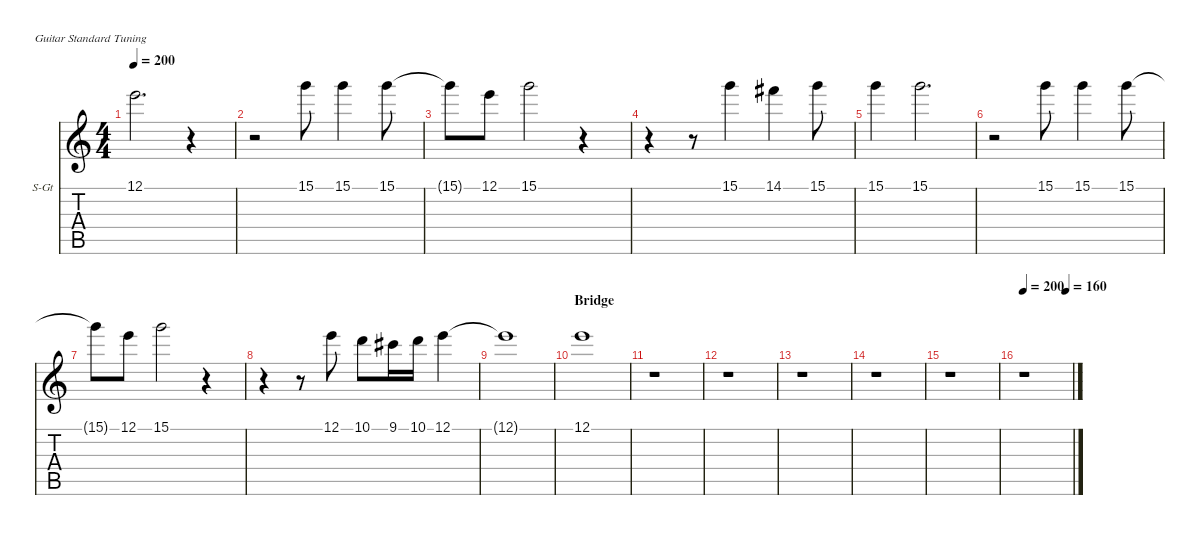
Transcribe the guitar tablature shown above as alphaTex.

\hideDynamics
\bracketExtendMode nobrackets
\firstSystemTrackNameOrientation horizontal
\otherSystemsTrackNameOrientation horizontal
\track ("Vocals" "S-Gt") {instrument lead1square}
\staff {score tabs}
\tuning (E4 B3 G3 D3 A2 E2)
\displaytranspose 12
\ts (4 4)
\tempo 200
\clef g2
\ks c
12.1{t}.2{d dy f} r.4 |
r.2 15.1.8 15.1.4 15.1.8 |
15.1{t}.8 12.1.8 15.1.2 r.4 |
r.4 r.8 15.1.4 14.1{acc #}.4 15.1.8 |
15.1.4 15.1.2{d} |
r.2 15.1.8 15.1.4 15.1.8 |
15.1{t}.8 12.1.8 15.1.2 r.4 |
r.4 r.8 12.1.8 10.1.8 9.1{acc #}.16 10.1.16 12.1.4 |
12.1{t}.1 |
\section ("" "Bridge")
12.1.1 |
r.1 |
r.1 |
r.1 |
r.1 |
r.1 |
\tempo 200
\tempo (160 0.875)
r.1
